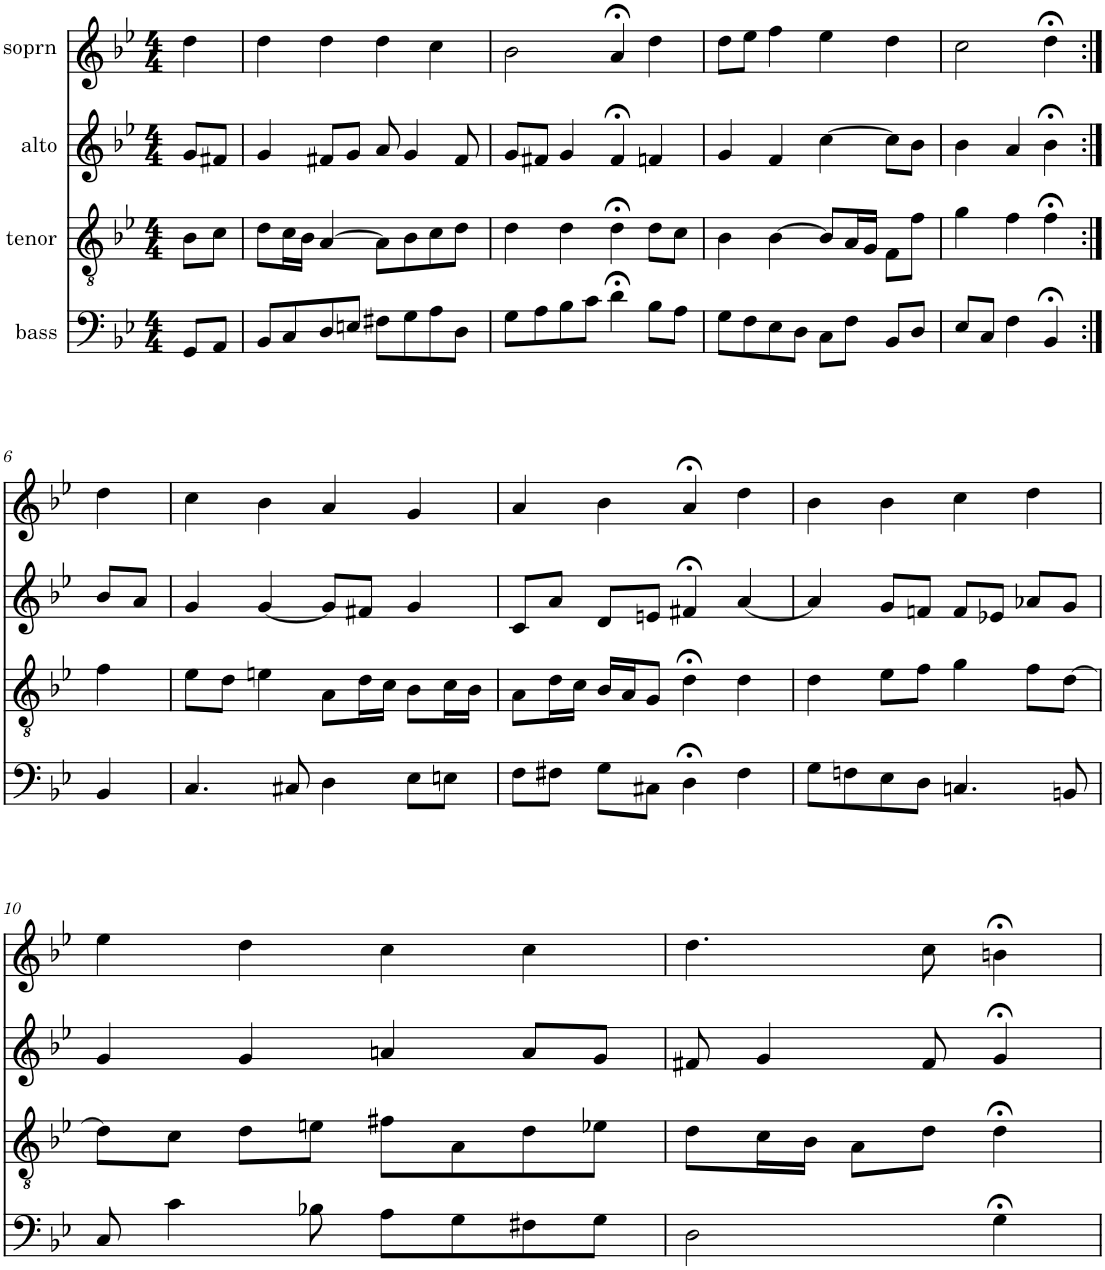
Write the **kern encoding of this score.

**kern	**kern	**kern	**kern
*part4	*part3	*part2	*part1
*staff4	*staff3	*staff2	*staff1
*I"bass	*I"tenor	*I"alto	*I"soprn
*clefF4	*clefGv2	*clefG2	*clefG2
*k[b-e-]	*k[b-e-]	*k[b-e-]	*k[b-e-]
*g:	*g:	*g:	*g:
*M4/4	*M4/4	*M4/4	*M4/4
=1	=1	=1	=1
8GG/L	8B-\L	8g/L	4dd\
8AA/J	8c\J	8f#X/J	.
=2	=2	=2	=2
8BB-/L	8d\L	4g/	4dd\
8C/	16c\L	.	.
.	16B-\JJ	.	.
8D/	[4A/	8f#X/L	4dd\
8En/J	.	8g/J	.
8F#X\L	8A\L]	8a/	4dd\
8G\	8B-\	4g/	.
8A\	8c\	.	4cc\
8D\J	8d\J	8f#/	.
=3	=3	=3	=3
8G\L	4d\	8g/L	2b-\
8A\	.	8f#X/J	.
8B-\	4d\	4g/	.
8c\J	.	.	.
4d;<\	4d;<\	4f#;</	4a;</
8B-\L	8d\L	4fn/	4dd\
8A\J	8c\J	.	.
=4	=4	=4	=4
8G\L	4B-\	4g/	8dd\L
8F\	.	.	8ee-\J
8E-\	[4B-\	4f/	4ff\
8D\J	.	.	.
8C\L	8B-/L]	[4cc\	4ee-\
8F\J	16A/L	.	.
.	16G/JJ	.	.
8BB-/L	8F\L	8cc\L]	4dd\
8D/J	8f\J	8b-\J	.
=5	=5	=5	=5
8E-/L	4g\	4b-\	2cc\
8C/J	.	.	.
4F\	4f\	4a/	.
4BB-;</	4f;<\	4b-;<\	4dd;<\
!!LO:LB:g=z
=6:|!	=6:|!	=6:|!	=6:|!
4BB-/	4f\	8b-/L	4dd\
.	.	8a/J	.
=7	=7	=7	=7
4.C/	8e-\L	4g/	4cc\
.	8d\J	.	.
.	4en\	[4g/	4b-\
8C#X/	.	.	.
4D\	8A\L	8g/L]	4a/
.	16d\L	8f#X/J	.
.	16c\JJ	.	.
8E-\L	8B-\L	4g/	4g/
8En\J	16c\L	.	.
.	16B-\JJ	.	.
=8	=8	=8	=8
8F\L	8A\L	8c/L	4a/
8F#X\J	16d\L	8a/J	.
.	16c\JJ	.	.
8G\L	16B-/LL	8d/L	4b-\
.	16A/J	.	.
8C#X\J	8G/J	8en/J	.
4D;<\	4d;<\	4f#X;</	4a;</
4F#\	4d\	[4a/	4dd\
=9	=9	=9	=9
8G\L	4d\	4a/]	4b-\
8Fn\	.	.	.
8E-\	8e-\L	8g/L	4b-\
8D\J	8f\J	8fn/J	.
4.Cn/	4g\	8f/L	4cc\
.	.	8e-X/J	.
.	8f\L	8a-X/L	4dd\
8BBn/	[8d\J	8g/J	.
!!LO:LB:g=z
=10	=10	=10	=10
8C/	8d\L]	4g/	4ee-\
4c\	8c\J	.	.
.	8d\L	4g/	4dd\
8B-X\	8en\J	.	.
8A\L	8f#X\L	4an/	4cc\
8G\	8A\	.	.
8F#X\	8d\	8a/L	4cc\
8G\J	8e-X\J	8g/J	.
=11	=11	=11	=11
2D\	8d\L	8f#X/	4.dd\
.	16c\L	4g/	.
.	16B-\JJ	.	.
.	8A\L	.	.
.	8d\J	8f#/	8cc\
4G;<\	4d;<\	4g;</	4bn;<\
=	=	=	=
*-	*-	*-	*-
